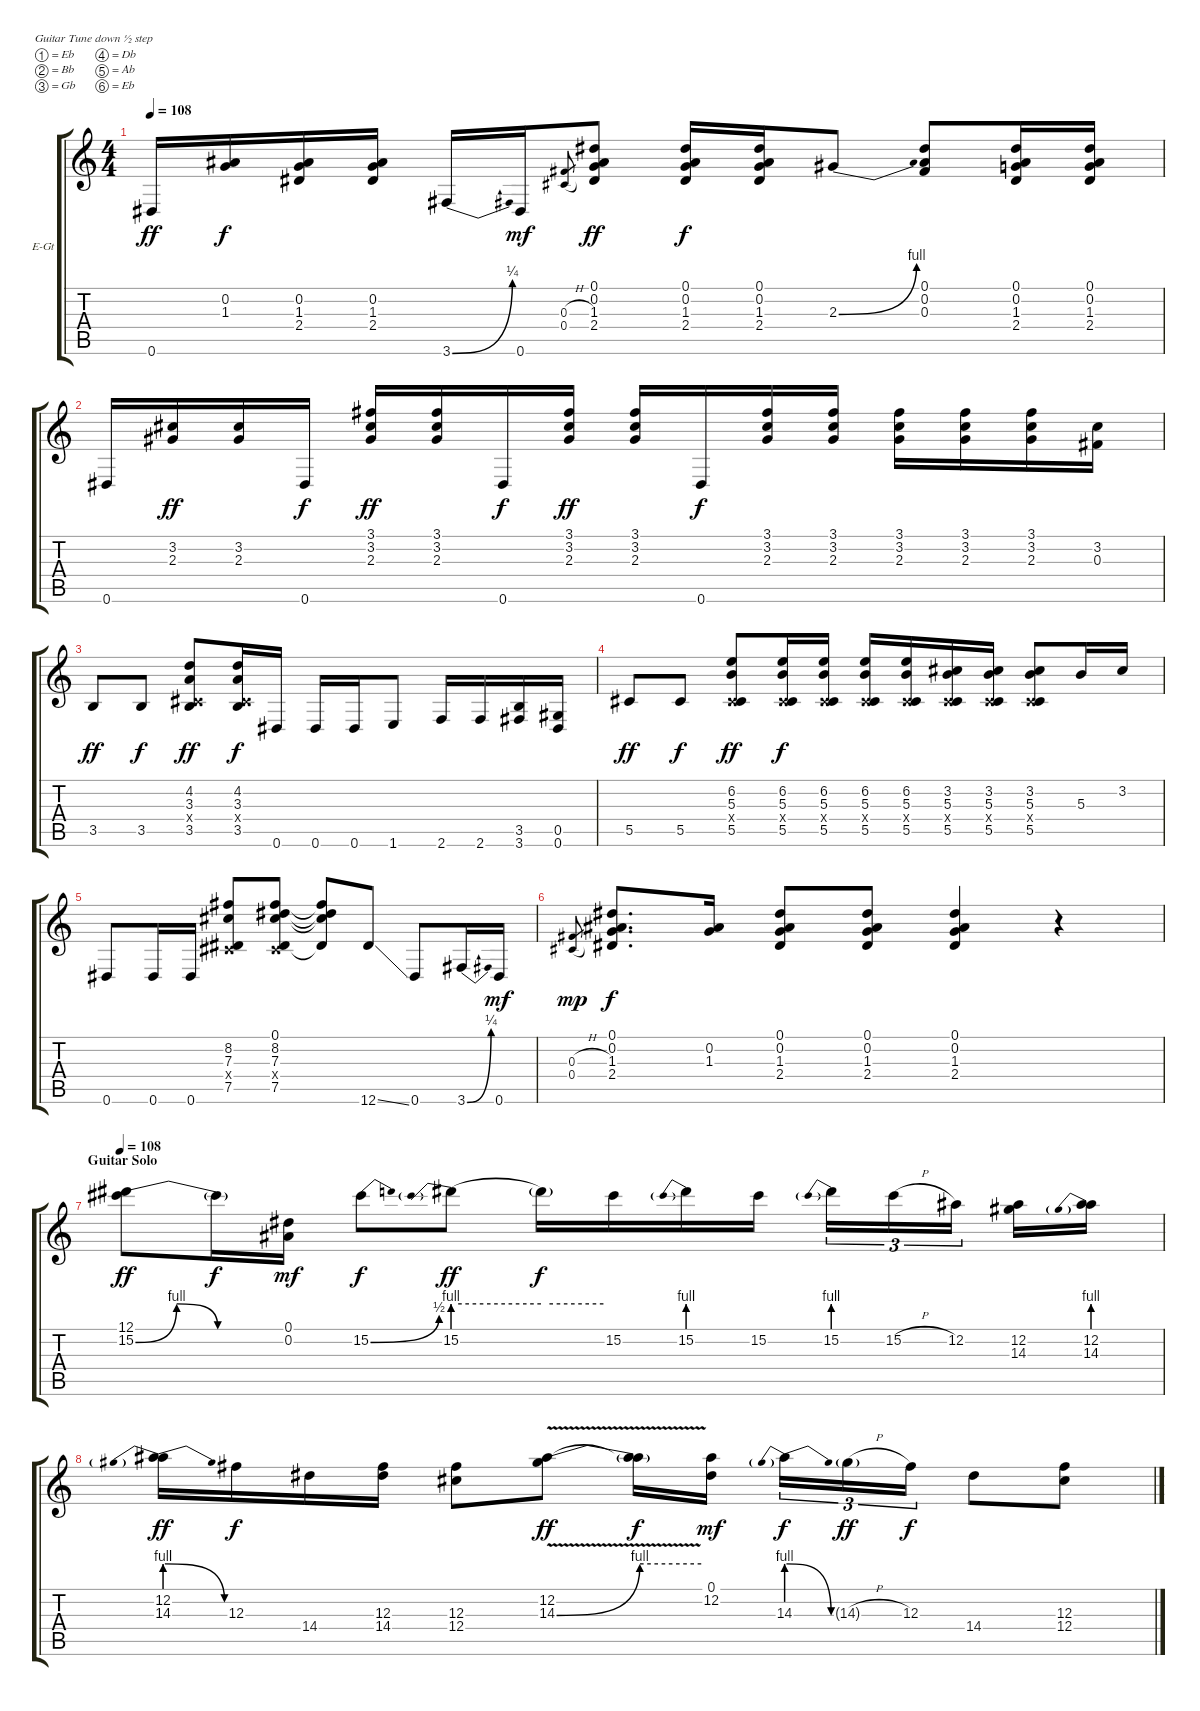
\bracketExtendMode groupsimilarinstruments
\firstSystemTrackNameOrientation horizontal
\otherSystemsTrackNameOrientation horizontal
\track ("Guitar (Jimi Hendrix)" "E-Gt") {instrument overdrivenguitar}
\staff {score tabs}
\tuning (Eb4 Bb3 Gb3 Db3 Ab2 Eb2)
\ts (4 4)
\tempo 108
\clef g2
\ks c
0.6.16{dy ff} (0.2 1.3).16{dy f} (0.2 1.3 2.4).16 (0.2 1.3 2.4).16 3.6{be (bend 0 0 60 1)}.16 0.6.16{dy mf} (0.3{h} 0.4{h}).8{gr} (0.1 0.2 1.3 2.4).8{dy ff} (0.1 0.2 1.3 2.4).16{dy f} (0.1 0.2 1.3 2.4).16 2.3{be (bend 0 0 60 4)}.8 (0.1 0.2 0.3).8 (0.1 0.2 1.3 2.4).16 (0.1 0.2 1.3 2.4).16 |
0.6.16 (3.2 2.3).16{dy ff} (3.2 2.3).16 0.6.16{dy f} (3.1 3.2 2.3).16{dy ff} (3.1 3.2 2.3).16 0.6.16{dy f} (3.1 3.2 2.3).16{dy ff} (3.1 3.2 2.3).16 0.6.16{dy f} (3.1 3.2 2.3).16 (3.1 3.2 2.3).16 (3.1 3.2 2.3).16 (3.1 3.2 2.3).16 (3.1 3.2 2.3).16 (3.2 0.3).16 |
3.5.8{dy ff} 3.5.8{dy f} (4.2 3.3 0.4{x} 3.5).8{dy ff} (4.2 3.3 0.4{x} 3.5).16{dy f} 0.6.16 0.6.16 0.6.16 1.6.8 2.6.16 2.6.16 (3.5 3.6).16 (0.5 0.6).16 |
5.5.8{dy ff} 5.5.8{dy f} (6.2 5.3 0.4{x} 5.5).8{dy ff} (6.2 5.3 0.4{x} 5.5).16{dy f} (6.2 5.3 0.4{x} 5.5).16 (6.2 5.3 0.4{x} 5.5).16 (6.2 5.3 0.4{x} 5.5).16 (3.2 5.3 0.4{x} 5.5).16 (3.2 5.3 0.4{x} 5.5).16 (3.2 5.3 0.4{x} 5.5).8 5.3.16 3.2.16 |
0.6.8 0.6.16 0.6.16 (8.2 7.3 0.4{x} 7.5).8 (0.1 8.2 7.3 0.4{x} 7.5).8 (0.1{t} 8.2{t} 7.3{t} 7.5{t}).8 12.6{ss}.8 0.6.8 3.6{be (bend 0 0 60 1)}.16 0.6.16{dy mf} |
(0.3{h} 0.4{h}).8{gr dy mp} (0.1 0.2 1.3 2.4).8{d dy f} (0.2 1.3).16 (0.1 0.2 1.3 2.4).8 (0.1 0.2 1.3 2.4).8 (0.1 0.2 1.3 2.4).4 r.4 |
\section ("" "Guitar Solo")
\tempo 108
(12.1 15.2{be (bendrelease 0 0 30 4 30 4 60 0)}).8{dy ff} 15.2{be (hold 0 0 60 0) t}.16{dy f} (0.1 0.2).16{dy mf} 15.2{be (bend 0 0 60 2)}.8{dy f} 15.2{be (prebend 0 4 60 4)}.8{dy ff} 15.2{be (hold 0 4 60 4) t}.16{dy f} 15.2.16 15.2{be (prebend 0 4 60 4)}.16 15.2.16 15.2{be (prebend 0 4 60 4)}.16{tu (3 2)} 15.2{h}.16{tu (3 2)} 12.2.16{tu (3 2)} (12.2 14.3).16 (12.2 14.3{be (prebend 0 4 60 4)}).16 |
(12.2 14.3{be (prebendrelease 0 4 60 0)}).16{dy ff} 12.3.16{dy f} 14.4.16 (12.3 14.4).16 (12.3 12.4).8 (12.2{v} 14.3{be (bend 0 0 60 4)}).8{dy ff} (12.2{v t} 14.3{be (hold 0 4 60 4) t}).16{dy f} (0.1 12.2).16{dy mf} 14.3{be (prebendrelease 0 4 60 0)}.16{tu (3 2) dy f} 14.3{h g}.16{tu (3 2) dy ff} 12.3.16{tu (3 2) dy f} 14.4.8 (12.3 12.4).8
